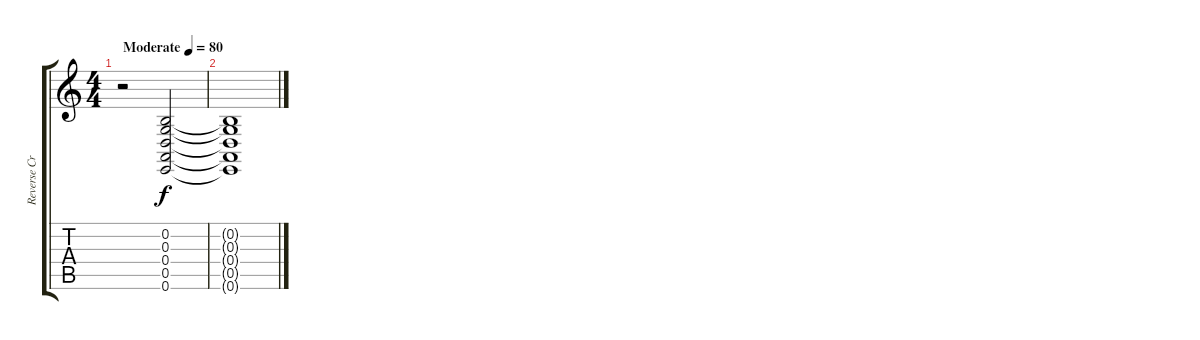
\track ("Reverse Crash" "Reverse Cr") {instrument reversecymbal}
\staff {score tabs}
\tuning (E4 B3 G3 D3 A2 E2) {hide}
\ts (4 4)
\tempo (80 "Moderate")
\clef g2
\ks c
r.2{dy f instrument reversecymbal} (0.2 0.3 0.4 0.5 0.6).2{beam Up} |
(0.2{t} 0.3{t} 0.4{t} 0.5{t} 0.6{t}).1
